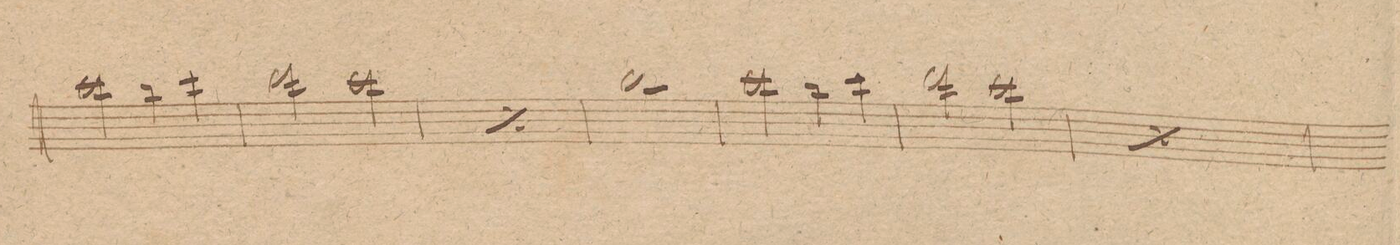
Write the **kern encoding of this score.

**kern	**dynam
*I"Flauto. 1mo	*
*clefG2	*
*k[]	*
*met(c|)	*
*M2/2	*
2ccc\	.
4bb\	.
4ccc\	.
=222	=222
2ddd\	.
2ccc\	.
=223	=223
*rep	*
2ddd\	.
2ccc\	.
*Xrep	*
=224	=224
1bb	.
=225	=225
2ccc\	.
4bb\	.
4ccc\	.
=226	=226
2ddd\	.
2ccc\	.
=227	=227
*rep	*
2ddd\	.
2ccc\	.
*Xrep	*
=228	=228
*-	*-
